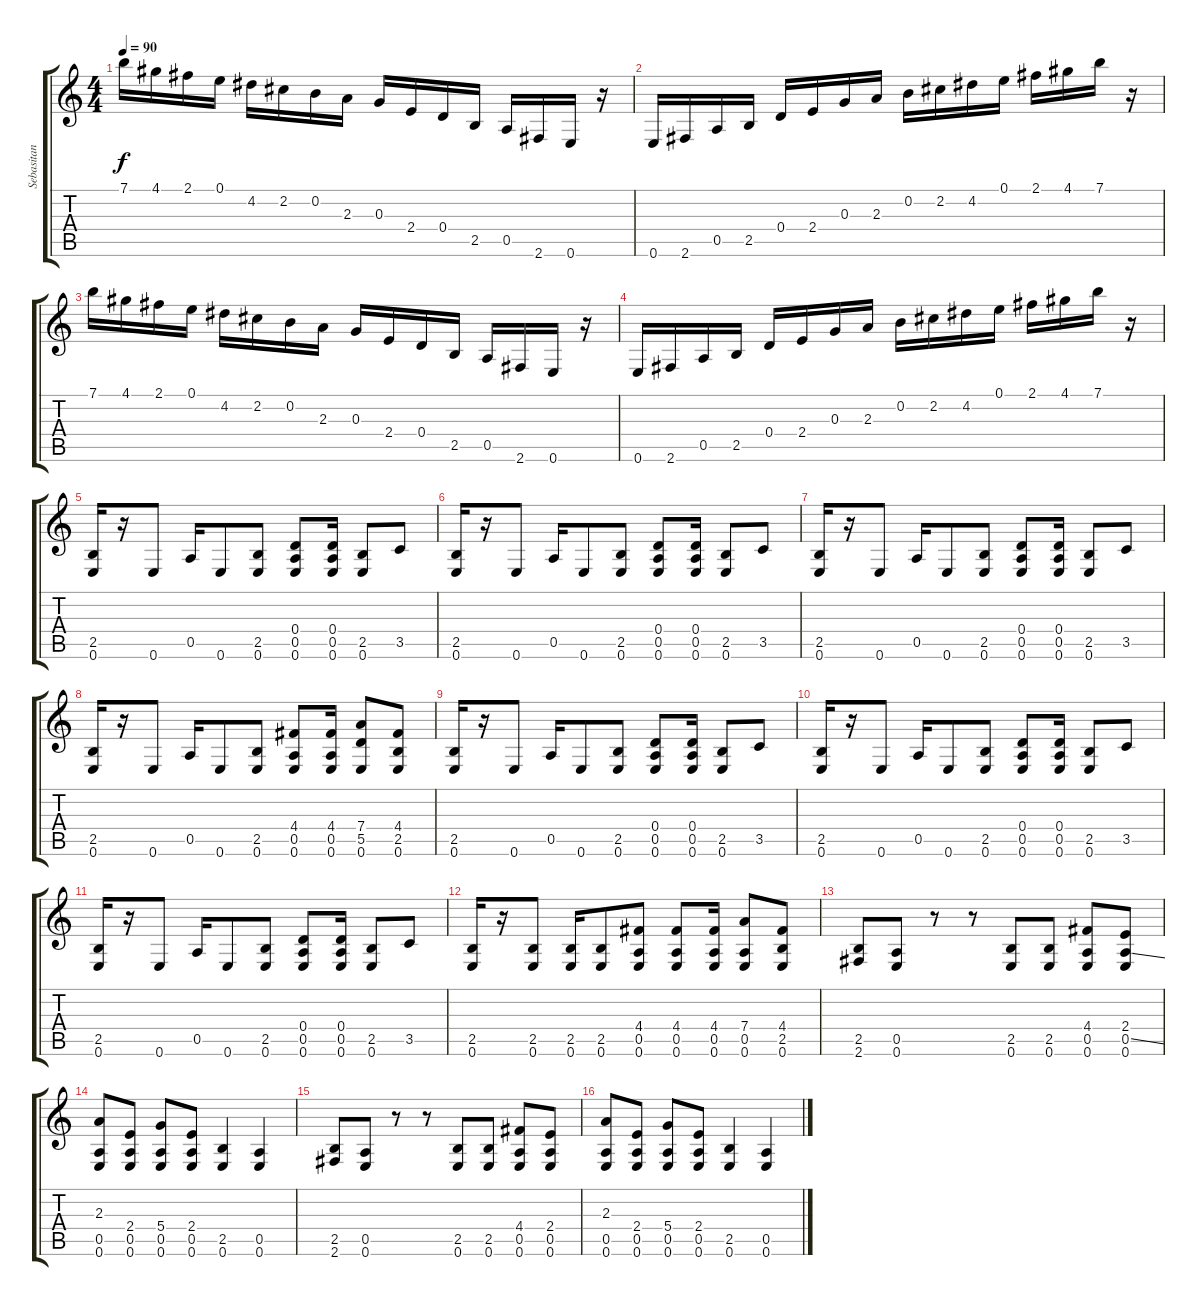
\track ("Sebasitan" "Sebasitan") {instrument acousticguitarsteel}
\staff {score tabs}
\tuning (E4 B3 G3 D3 A2 E2) {hide}
\ts (4 4)
\tempo 90
\clef g2
\ks c
7.1.16{dy f instrument acousticguitarsteel} 4.1.16 2.1.16 0.1.16 4.2.16 2.2.16 0.2.16 2.3.16 0.3.16 2.4.16 0.4.16 2.5.16 0.5.16 2.6.16 0.6.16 r.16 |
0.6.16 2.6.16 0.5.16 2.5.16 0.4.16 2.4.16 0.3.16 2.3.16 0.2.16 2.2.16 4.2.16 0.1.16 2.1.16 4.1.16 7.1.16 r.16 |
7.1.16 4.1.16 2.1.16 0.1.16 4.2.16 2.2.16 0.2.16 2.3.16 0.3.16 2.4.16 0.4.16 2.5.16 0.5.16 2.6.16 0.6.16 r.16 |
0.6.16 2.6.16 0.5.16 2.5.16 0.4.16 2.4.16 0.3.16 2.3.16 0.2.16 2.2.16 4.2.16 0.1.16 2.1.16 4.1.16 7.1.16 r.16 |
(2.5 0.6).16 r.16 0.6.8 0.5.16 0.6.8 (2.5 0.6).8 (0.4 0.5 0.6).8 (0.4 0.5 0.6).16 (2.5 0.6).8 3.5.8 |
(2.5 0.6).16 r.16 0.6.8 0.5.16 0.6.8 (2.5 0.6).8 (0.4 0.5 0.6).8 (0.4 0.5 0.6).16 (2.5 0.6).8 3.5.8 |
(2.5 0.6).16 r.16 0.6.8 0.5.16 0.6.8 (2.5 0.6).8 (0.4 0.5 0.6).8 (0.4 0.5 0.6).16 (2.5 0.6).8 3.5.8 |
(2.5 0.6).16 r.16 0.6.8 0.5.16 0.6.8 (2.5 0.6).8 (4.4 0.5 0.6).8 (4.4 0.5 0.6).16 (7.4 5.5 0.6).8 (4.4 2.5 0.6).8 |
(2.5 0.6).16 r.16 0.6.8 0.5.16 0.6.8 (2.5 0.6).8 (0.4 0.5 0.6).8 (0.4 0.5 0.6).16 (2.5 0.6).8 3.5.8 |
(2.5 0.6).16 r.16 0.6.8 0.5.16 0.6.8 (2.5 0.6).8 (0.4 0.5 0.6).8 (0.4 0.5 0.6).16 (2.5 0.6).8 3.5.8 |
(2.5 0.6).16 r.16 0.6.8 0.5.16 0.6.8 (2.5 0.6).8 (0.4 0.5 0.6).8 (0.4 0.5 0.6).16 (2.5 0.6).8 3.5.8 |
(2.5 0.6).16 r.16 (2.5 0.6).8 (2.5 0.6).16 (2.5 0.6).8 (4.4 0.5 0.6).8 (4.4 0.5 0.6).8 (4.4 0.5 0.6).16 (7.4 0.5 0.6).8 (4.4 2.5 0.6).8 |
(2.5 2.6).8 (0.5 0.6).8 r.8 r.8 (2.5 0.6).8 (2.5 0.6).8 (4.4 0.5 0.6).8 (2.4 0.5{ss} 0.6).8 |
(2.3 0.5 0.6).8 (2.4 0.5 0.6).8 (5.4 0.5 0.6).8 (2.4 0.5 0.6).8 (2.5 0.6).4 (0.5 0.6).4 |
(2.5 2.6).8 (0.5 0.6).8 r.8 r.8 (2.5 0.6).8 (2.5 0.6).8 (4.4 0.5 0.6).8 (2.4 0.5 0.6).8 |
(2.3 0.5 0.6).8 (2.4 0.5 0.6).8 (5.4 0.5 0.6).8 (2.4 0.5 0.6).8 (2.5 0.6).4 (0.5 0.6).4
